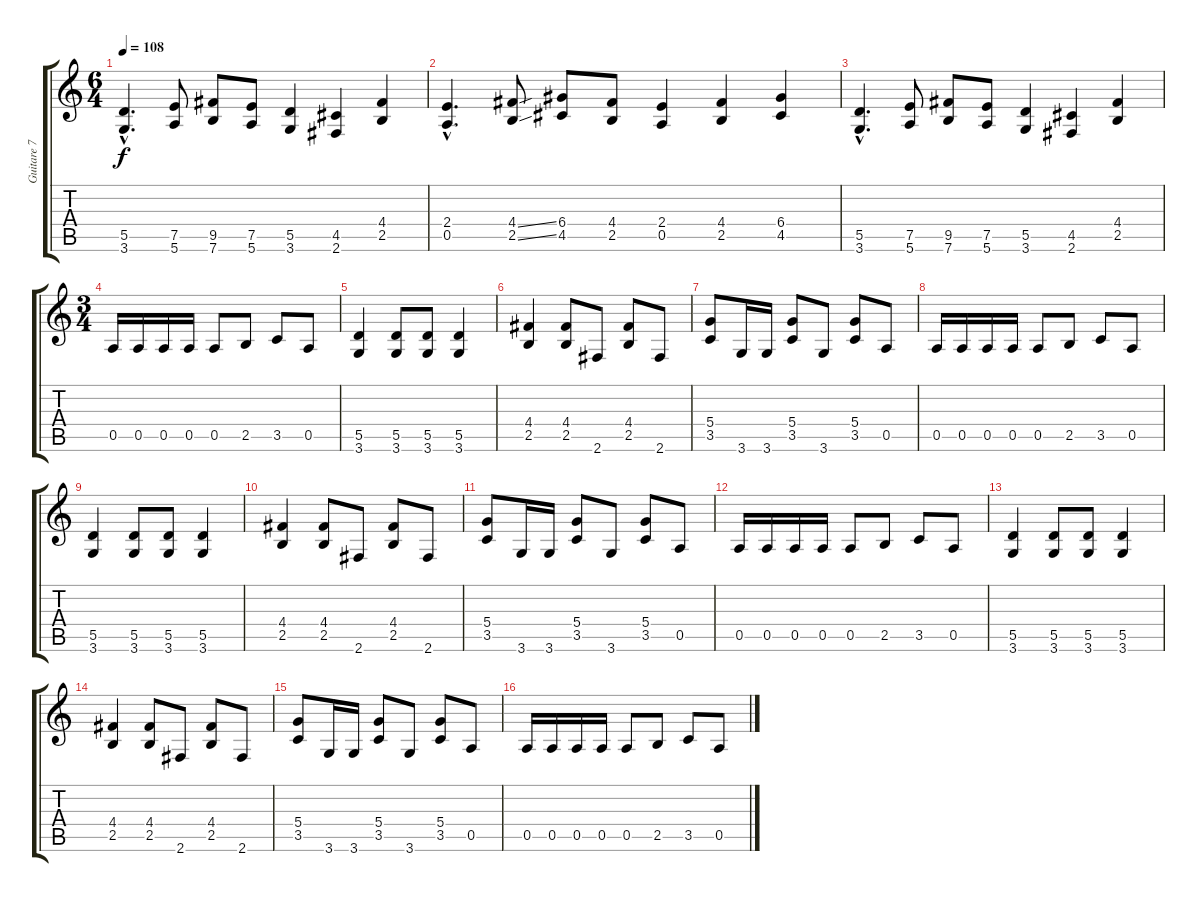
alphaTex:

\track ("Guitare 7 W / Disto" "Guitare 7 ") {instrument distortionguitar}
\staff {score tabs}
\tuning (E4 B3 G3 D3 A2 E2) {hide}
\ts (6 4)
\tempo 108
\clef g2
\ks c
(5.5{hac} 3.6{hac}).4{d dy f} (7.5 5.6).8 (9.5 7.6).8 (7.5 5.6).8 (5.5 3.6).4 (4.5 2.6).4 (4.4 2.5).4 |
(2.4{hac} 0.5{hac}).4{d} (4.4{ss} 2.5{ss}).8 (6.4 4.5).8 (4.4 2.5).8 (2.4 0.5).4 (4.4 2.5).4 (6.4 4.5).4 |
(5.5{hac} 3.6{hac}).4{d} (7.5 5.6).8 (9.5 7.6).8 (7.5 5.6).8 (5.5 3.6).4 (4.5 2.6).4 (4.4 2.5).4 |
\ts (3 4)
0.5.16 0.5.16 0.5.16 0.5.16 0.5.8 2.5.8 3.5.8 0.5.8 |
(5.5 3.6).4 (5.5 3.6).8 (5.5 3.6).8 (5.5 3.6).4 |
(4.4 2.5).4 (4.4 2.5).8 2.6.8 (4.4 2.5).8 2.6.8 |
(5.4 3.5).8 3.6.16 3.6.16 (5.4 3.5).8 3.6.8 (5.4 3.5).8 0.5.8 |
0.5.16 0.5.16 0.5.16 0.5.16 0.5.8 2.5.8 3.5.8 0.5.8 |
(5.5 3.6).4 (5.5 3.6).8 (5.5 3.6).8 (5.5 3.6).4 |
(4.4 2.5).4 (4.4 2.5).8 2.6.8 (4.4 2.5).8 2.6.8 |
(5.4 3.5).8 3.6.16 3.6.16 (5.4 3.5).8 3.6.8 (5.4 3.5).8 0.5.8 |
0.5.16 0.5.16 0.5.16 0.5.16 0.5.8 2.5.8 3.5.8 0.5.8 |
(5.5 3.6).4 (5.5 3.6).8 (5.5 3.6).8 (5.5 3.6).4 |
(4.4 2.5).4 (4.4 2.5).8 2.6.8 (4.4 2.5).8 2.6.8 |
(5.4 3.5).8 3.6.16 3.6.16 (5.4 3.5).8 3.6.8 (5.4 3.5).8 0.5.8 |
0.5.16 0.5.16 0.5.16 0.5.16 0.5.8 2.5.8 3.5.8 0.5.8
